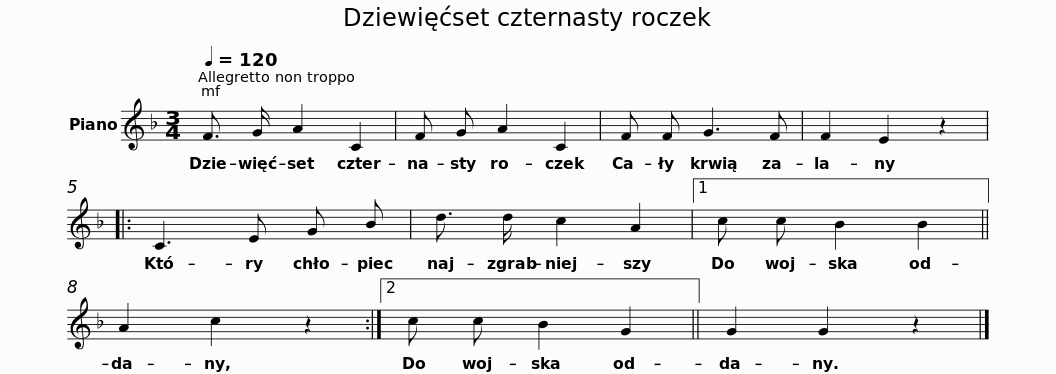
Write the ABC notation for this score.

X:1
L:1/8
Q:1/4=120
M:3/4
I:linebreak $
K:F
V:1 treble
V:1
 F3/2 G/ A2 C2 | F G A2 C2 | F F G3 F | F2 E2 z2 |: C3 E G B |$ %5
 d3/2 d/ c2 A2 |1 c c B2 B2 || A2 c2 z2 :|2 c c B2 G2 || G2 G2 z2 |] %10
